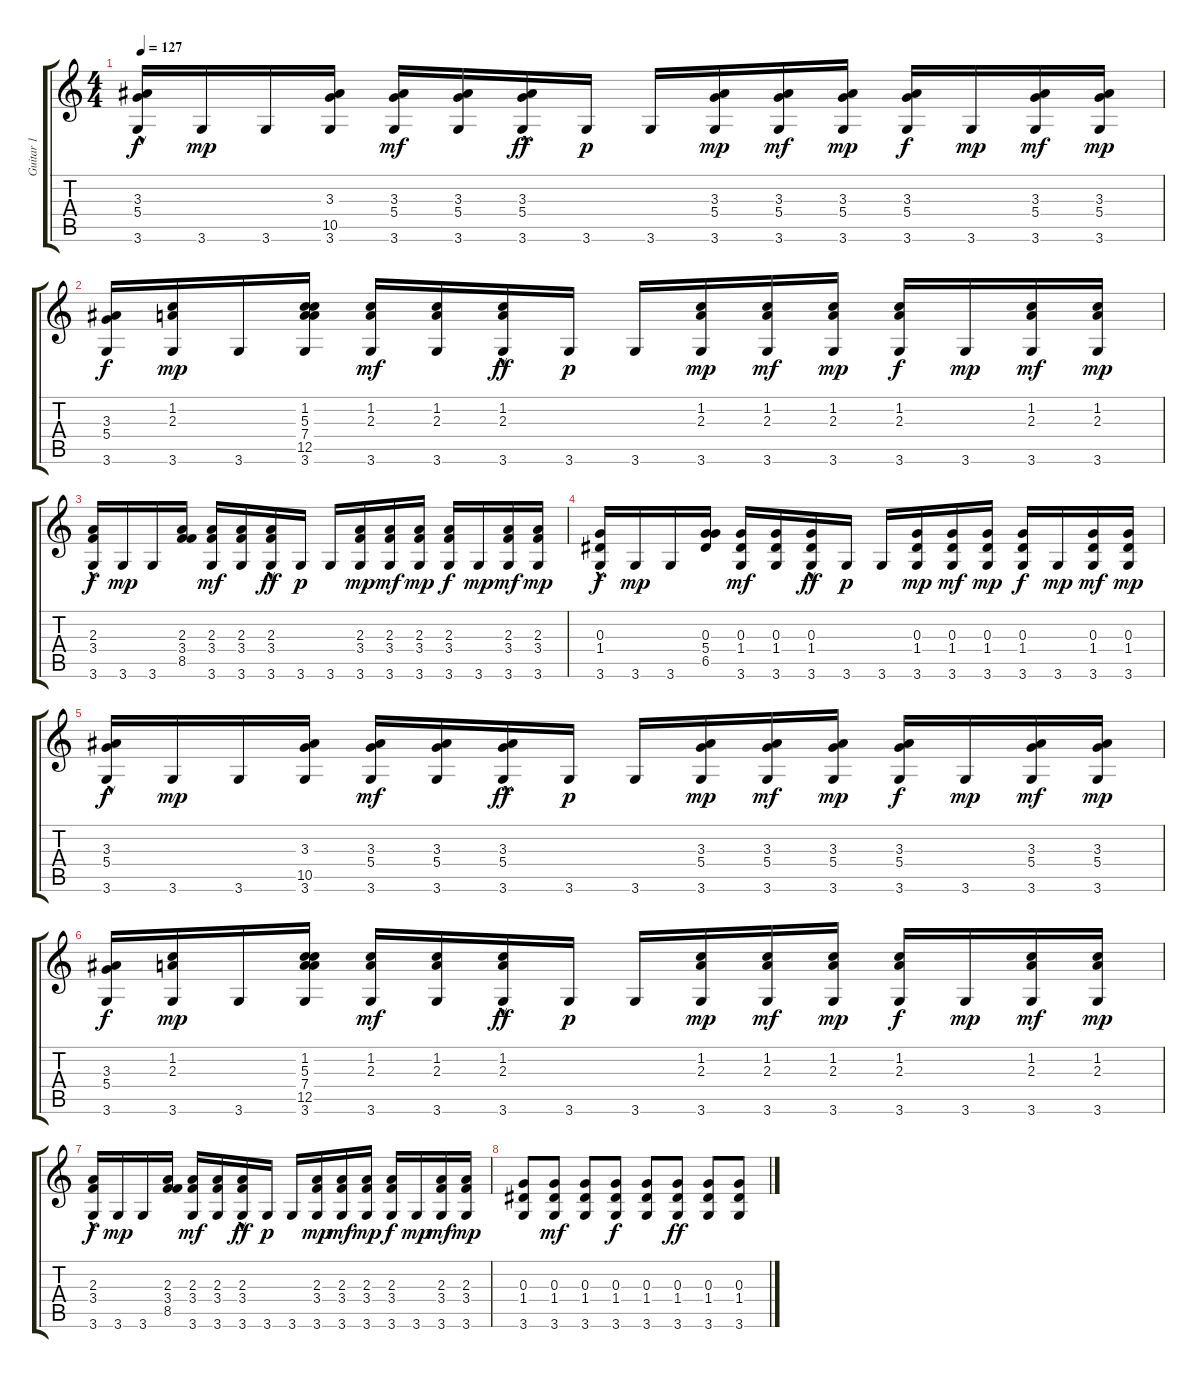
\track ("Guitar 1" "Guitar 1") {instrument electricguitarclean}
\staff {score tabs}
\tuning (E4 B3 G3 D3 A2 E2) {hide}
\ts (4 4)
\tempo 127
\clef g2
\ks c
(3.3{hac} 5.4{hac} 3.6).16{dy f} 3.6.16{dy mp} 3.6.16 (3.3 10.5 3.6).16 (3.3 5.4 3.6).16{dy mf} (3.3 5.4 3.6).16 (3.3{hac} 5.4{hac} 3.6).16{dy ff} 3.6.16{dy p} 3.6.16 (3.3 5.4 3.6).16{dy mp} (3.3 5.4 3.6).16{dy mf} (3.3 5.4 3.6).16{dy mp} (3.3 5.4 3.6).16{dy f} 3.6.16{dy mp} (3.3 5.4 3.6).16{dy mf} (3.3 5.4 3.6).16{dy mp} |
(3.3 5.4 3.6).16{dy f} (1.2 2.3 3.6).16{dy mp} 3.6.16 (1.2 5.3 7.4 12.5 3.6).16 (1.2 2.3 3.6).16{dy mf} (1.2 2.3 3.6).16 (1.2{hac} 2.3{hac} 3.6).16{dy ff} 3.6.16{dy p} 3.6.16 (1.2 2.3 3.6).16{dy mp} (1.2 2.3 3.6).16{dy mf} (1.2 2.3 3.6).16{dy mp} (1.2 2.3 3.6).16{dy f} 3.6.16{dy mp} (1.2 2.3 3.6).16{dy mf} (1.2 2.3 3.6).16{dy mp} |
(2.3{hac} 3.4{hac} 3.6).16{dy f} 3.6.16{dy mp} 3.6.16 (2.3 3.4 8.5).16 (2.3 3.4 3.6).16{dy mf} (2.3 3.4 3.6).16 (2.3{hac} 3.4{hac} 3.6).16{dy ff} 3.6.16{dy p} 3.6.16 (2.3 3.4 3.6).16{dy mp} (2.3 3.4 3.6).16{dy mf} (2.3 3.4 3.6).16{dy mp} (2.3 3.4 3.6).16{dy f} 3.6.16{dy mp} (2.3 3.4 3.6).16{dy mf} (2.3 3.4 3.6).16{dy mp} |
(0.3{hac} 1.4{hac} 3.6).16{dy f} 3.6.16{dy mp} 3.6.16 (0.3 5.4 6.5).16 (0.3 1.4 3.6).16{dy mf} (0.3 1.4 3.6).16 (0.3{hac} 1.4{hac} 3.6).16{dy ff} 3.6.16{dy p} 3.6.16 (0.3 1.4 3.6).16{dy mp} (0.3 1.4 3.6).16{dy mf} (0.3 1.4 3.6).16{dy mp} (0.3 1.4 3.6).16{dy f} 3.6.16{dy mp} (0.3 1.4 3.6).16{dy mf} (0.3 1.4 3.6).16{dy mp} |
(3.3{hac} 5.4{hac} 3.6).16{dy f} 3.6.16{dy mp} 3.6.16 (3.3 10.5 3.6).16 (3.3 5.4 3.6).16{dy mf} (3.3 5.4 3.6).16 (3.3{hac} 5.4{hac} 3.6).16{dy ff} 3.6.16{dy p} 3.6.16 (3.3 5.4 3.6).16{dy mp} (3.3 5.4 3.6).16{dy mf} (3.3 5.4 3.6).16{dy mp} (3.3 5.4 3.6).16{dy f} 3.6.16{dy mp} (3.3 5.4 3.6).16{dy mf} (3.3 5.4 3.6).16{dy mp} |
(3.3 5.4 3.6).16{dy f} (1.2 2.3 3.6).16{dy mp} 3.6.16 (1.2 5.3 7.4 12.5 3.6).16 (1.2 2.3 3.6).16{dy mf} (1.2 2.3 3.6).16 (1.2{hac} 2.3{hac} 3.6).16{dy ff} 3.6.16{dy p} 3.6.16 (1.2 2.3 3.6).16{dy mp} (1.2 2.3 3.6).16{dy mf} (1.2 2.3 3.6).16{dy mp} (1.2 2.3 3.6).16{dy f} 3.6.16{dy mp} (1.2 2.3 3.6).16{dy mf} (1.2 2.3 3.6).16{dy mp} |
(2.3{hac} 3.4{hac} 3.6).16{dy f} 3.6.16{dy mp} 3.6.16 (2.3 3.4 8.5).16 (2.3 3.4 3.6).16{dy mf} (2.3 3.4 3.6).16 (2.3{hac} 3.4{hac} 3.6).16{dy ff} 3.6.16{dy p} 3.6.16 (2.3 3.4 3.6).16{dy mp} (2.3 3.4 3.6).16{dy mf} (2.3 3.4 3.6).16{dy mp} (2.3 3.4 3.6).16{dy f} 3.6.16{dy mp} (2.3 3.4 3.6).16{dy mf} (2.3 3.4 3.6).16{dy mp} |
(0.3 1.4 3.6).8 (0.3 1.4 3.6).8{dy mf} (0.3 1.4 3.6).8 (0.3 1.4 3.6).8{dy f} (0.3 1.4 3.6).8 (0.3 1.4 3.6).8{dy ff} (0.3 1.4 3.6).8 (0.3 1.4 3.6).8
